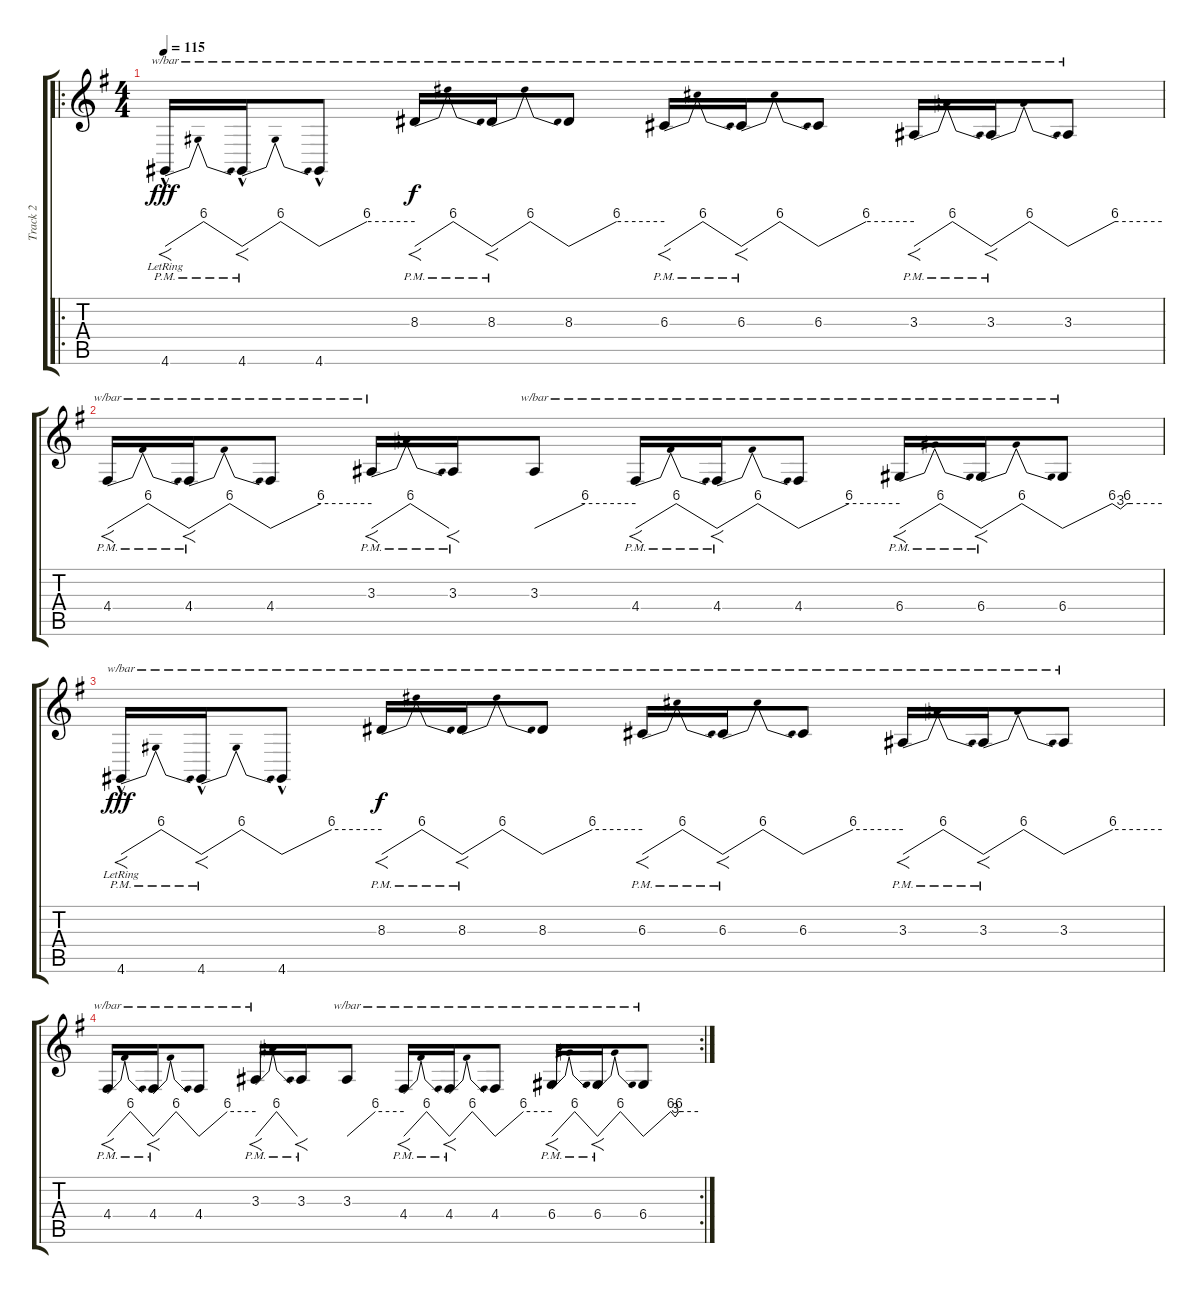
\track ("Track 2" "Track 2") {instrument lead2sawtooth}
\staff {score tabs}
\tuning (E4 B3 G3 D3 A2 E2) {hide}
\ro
\ts (4 4)
\tempo 115
\clef g2
\ks g
4.6{hac pm lr}.16{f tbe (dip default 0 0 30 24 60 0) dy fff} 4.6{hac pm}.16{f tbe (dip default 0 0 30 24 60 0)} 4.6{hac}.8{tbe (custom default 0 0 30 24 60 24)} 8.3{pm}.16{f tbe (dip default 0 0 30 24 60 0) dy f} 8.3{pm}.16{f tbe (dip default 0 0 30 24 60 0)} 8.3.8{tbe (custom default 0 0 30 24 60 24)} 6.3{pm}.16{f tbe (dip default 0 0 30 24 60 0)} 6.3{pm}.16{f tbe (dip default 0 0 30 24 60 0)} 6.3.8{tbe (custom default 0 0 30 24 60 24)} 3.3{pm}.16{f tbe (dip default 0 0 30 24 60 0)} 3.3{pm}.16{f tbe (dip default 0 0 30 24 60 0)} 3.3.8{tbe (custom default 0 0 30 24 60 24)} |
4.4{pm}.16{f tbe (dip default 0 0 30 24 60 0)} 4.4{pm}.16{f tbe (dip default 0 0 30 24 60 0)} 4.4.8{tbe (custom default 0 0 30 24 60 24)} 3.3{pm}.16{f tbe (dip default 0 0 30 24 60 0)} 3.3{pm}.16{f} 3.3.8{tbe (custom default 0 0 30 24 60 24)} 4.4{pm}.16{f tbe (dip default 0 0 30 24 60 0)} 4.4{pm}.16{f tbe (dip default 0 0 30 24 60 0)} 4.4.8{tbe (custom default 0 0 30 24 60 24)} 6.4{pm}.16{f tbe (dip default 0 0 30 24 60 0)} 6.4{pm}.16{f tbe (dip default 0 0 30 24 60 0)} 6.4.8{tbe (custom default 0 0 30 24 35 12 39 24 41 24 60 24)} |
4.6{hac pm lr}.16{f tbe (dip default 0 0 30 24 60 0) dy fff} 4.6{hac pm}.16{f tbe (dip default 0 0 30 24 60 0)} 4.6{hac}.8{tbe (custom default 0 0 30 24 60 24)} 8.3{pm}.16{f tbe (dip default 0 0 30 24 60 0) dy f} 8.3{pm}.16{f tbe (dip default 0 0 30 24 60 0)} 8.3.8{tbe (custom default 0 0 30 24 60 24)} 6.3{pm}.16{f tbe (dip default 0 0 30 24 60 0)} 6.3{pm}.16{f tbe (dip default 0 0 30 24 60 0)} 6.3.8{tbe (custom default 0 0 30 24 60 24)} 3.3{pm}.16{f tbe (dip default 0 0 30 24 60 0)} 3.3{pm}.16{f tbe (dip default 0 0 30 24 60 0)} 3.3.8{tbe (custom default 0 0 30 24 60 24)} |
\rc 2
4.4{pm}.16{f tbe (dip default 0 0 30 24 60 0)} 4.4{pm}.16{f tbe (dip default 0 0 30 24 60 0)} 4.4.8{tbe (custom default 0 0 30 24 60 24)} 3.3{pm}.16{f tbe (dip default 0 0 30 24 60 0)} 3.3{pm}.16{f} 3.3.8{tbe (custom default 0 0 30 24 60 24)} 4.4{pm}.16{f tbe (dip default 0 0 30 24 60 0)} 4.4{pm}.16{f tbe (dip default 0 0 30 24 60 0)} 4.4.8{tbe (custom default 0 0 30 24 60 24)} 6.4{pm}.16{f tbe (dip default 0 0 30 24 60 0)} 6.4{pm}.16{f tbe (dip default 0 0 30 24 60 0)} 6.4.8{tbe (custom default 0 0 30 24 35 12 39 24 41 24 60 24)}
